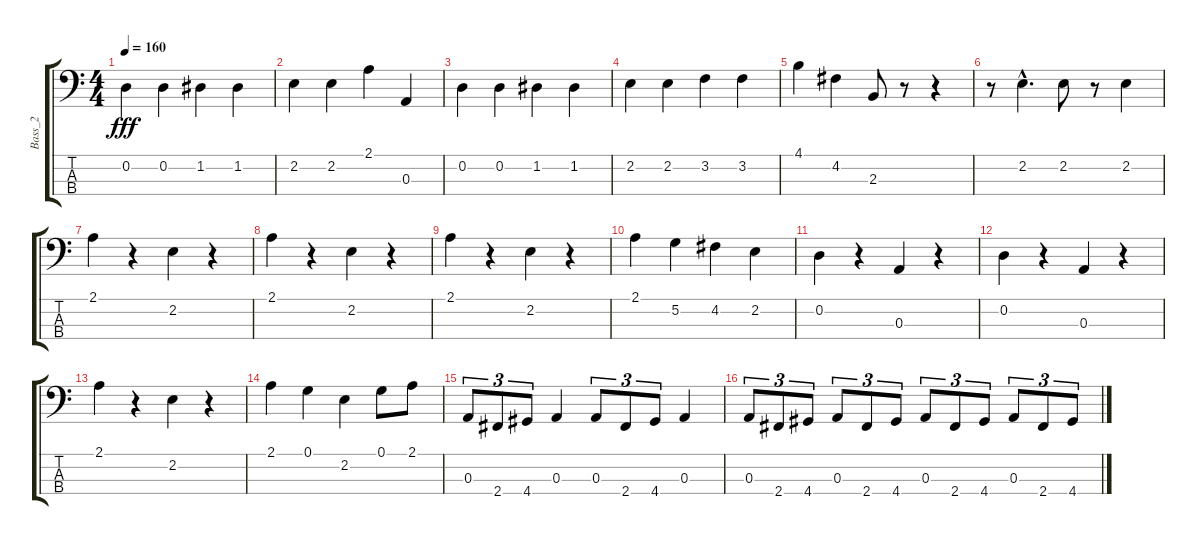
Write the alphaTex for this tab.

\track ("Bass_2" "Bass_2") {instrument electricguitarmuted}
\staff {score tabs}
\tuning (G2 D2 A1 E1) {hide}
\ts (4 4)
\tempo 160
\clef f4
\ks c
0.2.4{dy fff} 0.2.4 1.2.4 1.2.4 |
2.2.4 2.2.4 2.1.4 0.3.4 |
0.2.4 0.2.4 1.2.4 1.2.4 |
2.2.4 2.2.4 3.2.4 3.2.4 |
4.1.4 4.2.4 2.3.8 r.8 r.4 |
r.8 2.2{hac}.4{d} 2.2.8 r.8 2.2.4 |
2.1.4 r.4 2.2.4 r.4 |
2.1.4 r.4 2.2.4 r.4 |
2.1.4 r.4 2.2.4 r.4 |
2.1.4 5.2.4 4.2.4 2.2.4 |
0.2.4 r.4 0.3.4 r.4 |
0.2.4 r.4 0.3.4 r.4 |
2.1.4 r.4 2.2.4 r.4 |
2.1.4 0.1.4 2.2.4 0.1.8 2.1.8 |
0.3.8{tu (3 2)} 2.4.8{tu (3 2)} 4.4.8{tu (3 2)} 0.3.4 0.3.8{tu (3 2)} 2.4.8{tu (3 2)} 4.4.8{tu (3 2)} 0.3.4 |
0.3.8{tu (3 2)} 2.4.8{tu (3 2)} 4.4.8{tu (3 2)} 0.3.8{tu (3 2)} 2.4.8{tu (3 2)} 4.4.8{tu (3 2)} 0.3.8{tu (3 2)} 2.4.8{tu (3 2)} 4.4.8{tu (3 2)} 0.3.8{tu (3 2)} 2.4.8{tu (3 2)} 4.4.8{tu (3 2)}
